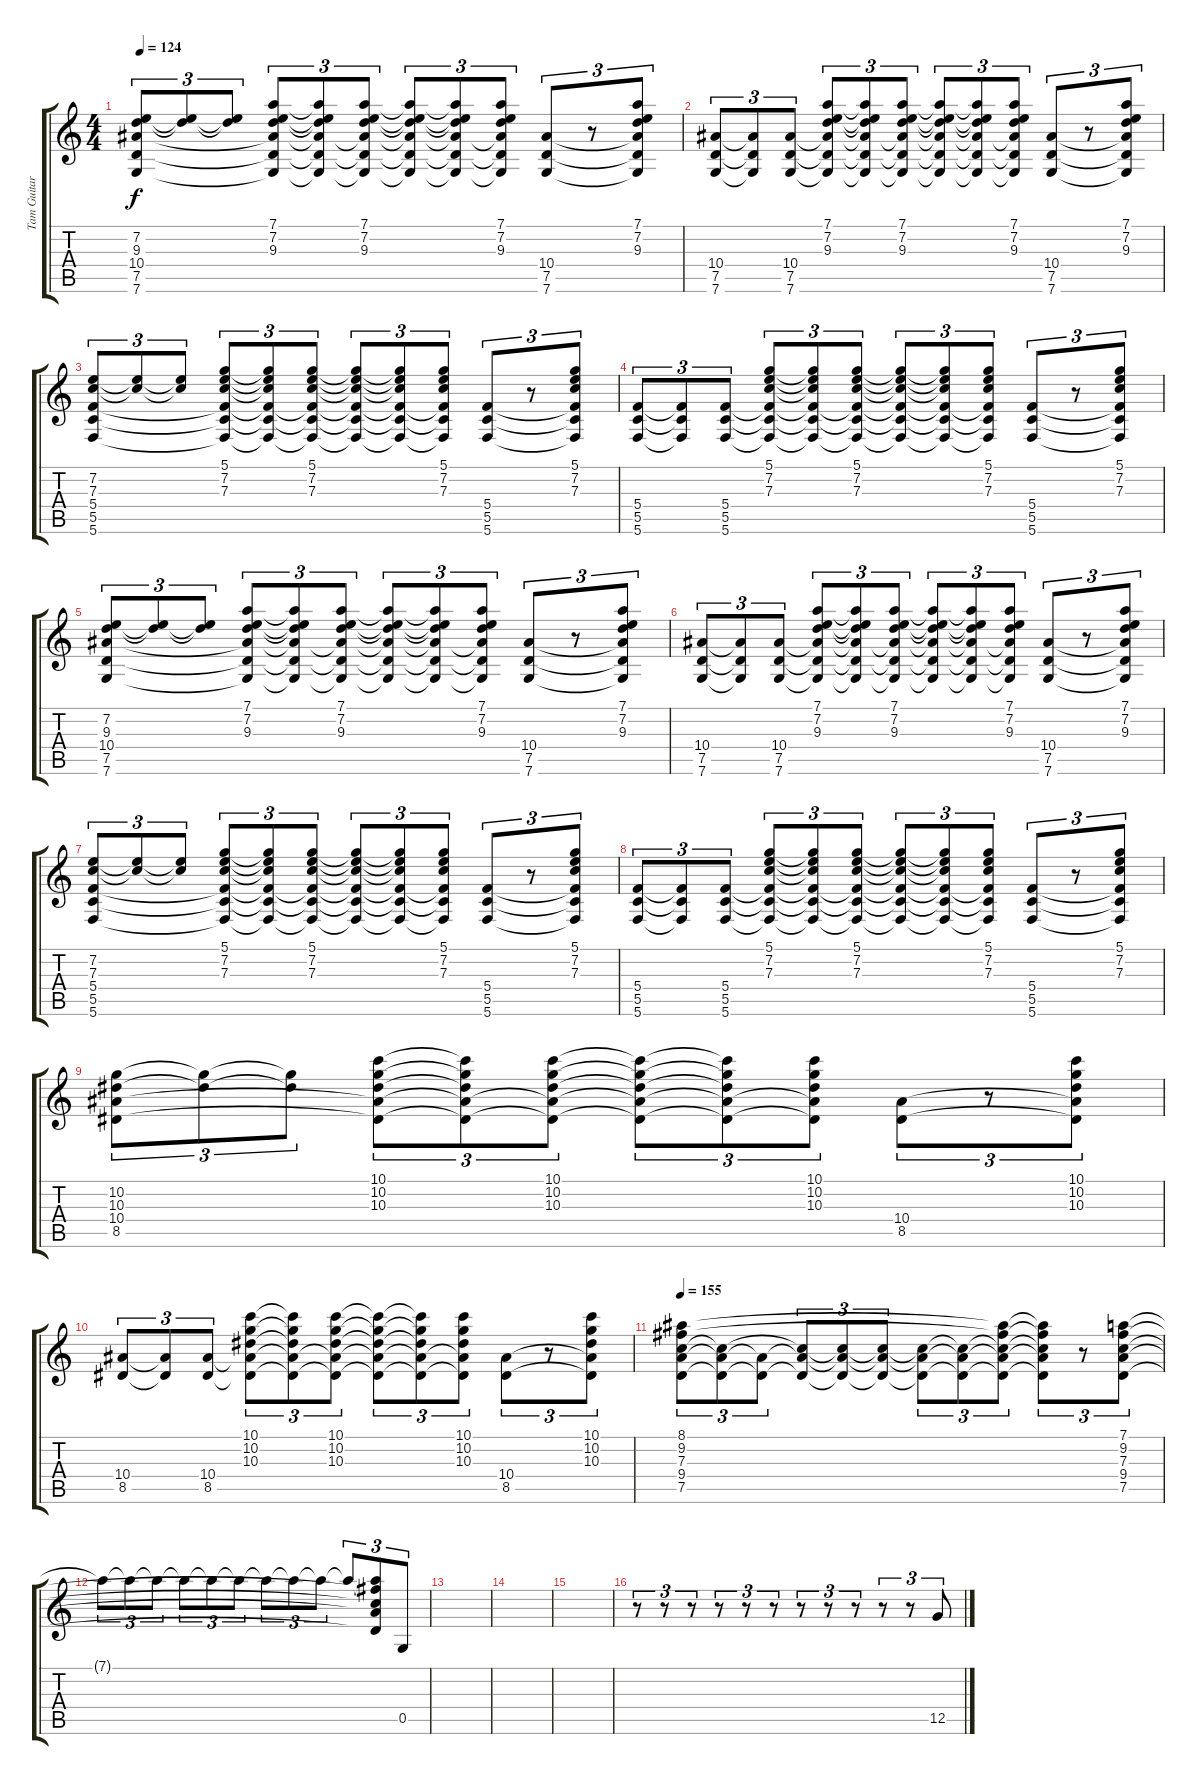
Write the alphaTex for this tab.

\track ("Tam Guitar" "Tam Guitar") {instrument overdrivenguitar}
\staff {score tabs}
\tuning (D4 A3 F3 C3 G2 C2) {hide}
\ts (4 4)
\tempo 124
\clef g2
\ks c
(7.2 9.3 10.4 7.5 7.6).8{tu (3 2) dy f} (7.2{t} 9.3{t}).8{tu (3 2)} (7.2{t} 9.3{t}).8{tu (3 2)} (7.1 7.2 9.3 10.4{t} 7.5{t} 7.6{t}).8{tu (3 2)} (7.1{t} 7.2{t} 9.3{t} 10.4{t} 7.5{t} 7.6{t}).8{tu (3 2)} (7.1 7.2 9.3 10.4{t} 7.5{t} 7.6{t}).8{tu (3 2)} (7.1{t} 7.2{t} 9.3{t} 10.4{t} 7.5{t} 7.6{t}).8{tu (3 2)} (7.1{t} 7.2{t} 9.3{t} 10.4{t} 7.5{t} 7.6{t}).8{tu (3 2)} (7.1 7.2 9.3 10.4{t} 7.5{t} 7.6{t}).8{tu (3 2)} (10.4 7.5 7.6).8{tu (3 2)} r.8{tu (3 2)} (7.1 7.2 9.3 10.4{t} 7.5{t} 7.6{t}).8{tu (3 2)} |
(10.4 7.5 7.6).8{tu (3 2)} (10.4{t} 7.5{t} 7.6{t}).8{tu (3 2)} (10.4 7.5 7.6).8{tu (3 2)} (7.1 7.2 9.3 10.4{t} 7.5{t} 7.6{t}).8{tu (3 2)} (7.1{t} 7.2{t} 9.3{t} 10.4{t} 7.5{t} 7.6{t}).8{tu (3 2)} (7.1 7.2 9.3 10.4{t} 7.5{t} 7.6{t}).8{tu (3 2)} (7.1{t} 7.2{t} 9.3{t} 10.4{t} 7.5{t} 7.6{t}).8{tu (3 2)} (7.1{t} 7.2{t} 9.3{t} 10.4{t} 7.5{t} 7.6{t}).8{tu (3 2)} (7.1 7.2 9.3 10.4{t} 7.5{t} 7.6{t}).8{tu (3 2)} (10.4 7.5 7.6).8{tu (3 2)} r.8{tu (3 2)} (7.1 7.2 9.3 10.4{t} 7.5{t} 7.6{t}).8{tu (3 2)} |
(7.2 7.3 5.4 5.5 5.6).8{tu (3 2)} (7.2{t} 7.3{t}).8{tu (3 2)} (7.2{t} 7.3{t}).8{tu (3 2)} (5.1 7.2 7.3 5.4{t} 5.5{t} 5.6{t}).8{tu (3 2)} (5.1{t} 7.2{t} 7.3{t} 5.4{t} 5.5{t} 5.6{t}).8{tu (3 2)} (5.1 7.2 7.3 5.4{t} 5.5{t} 5.6{t}).8{tu (3 2)} (5.1{t} 7.2{t} 7.3{t} 5.4{t} 5.5{t} 5.6{t}).8{tu (3 2)} (5.1{t} 7.2{t} 7.3{t} 5.4{t} 5.5{t} 5.6{t}).8{tu (3 2)} (5.1 7.2 7.3 5.4{t} 5.5{t} 5.6{t}).8{tu (3 2)} (5.4 5.5 5.6).8{tu (3 2)} r.8{tu (3 2)} (5.1 7.2 7.3 5.4{t} 5.5{t} 5.6{t}).8{tu (3 2)} |
(5.4 5.5 5.6).8{tu (3 2)} (5.4{t} 5.5{t} 5.6{t}).8{tu (3 2)} (5.4 5.5 5.6).8{tu (3 2)} (5.1 7.2 7.3 5.4{t} 5.5{t} 5.6{t}).8{tu (3 2)} (5.1{t} 7.2{t} 7.3{t} 5.4{t} 5.5{t} 5.6{t}).8{tu (3 2)} (5.1 7.2 7.3 5.4{t} 5.5{t} 5.6{t}).8{tu (3 2)} (5.1{t} 7.2{t} 7.3{t} 5.4{t} 5.5{t} 5.6{t}).8{tu (3 2)} (5.1{t} 7.2{t} 7.3{t} 5.4{t} 5.5{t} 5.6{t}).8{tu (3 2)} (5.1 7.2 7.3 5.4{t} 5.5{t} 5.6{t}).8{tu (3 2)} (5.4 5.5 5.6).8{tu (3 2)} r.8{tu (3 2)} (5.1 7.2 7.3 5.4{t} 5.5{t} 5.6{t}).8{tu (3 2)} |
(7.2 9.3 10.4 7.5 7.6).8{tu (3 2)} (7.2{t} 9.3{t}).8{tu (3 2)} (7.2{t} 9.3{t}).8{tu (3 2)} (7.1 7.2 9.3 10.4{t} 7.5{t} 7.6{t}).8{tu (3 2)} (7.1{t} 7.2{t} 9.3{t} 10.4{t} 7.5{t} 7.6{t}).8{tu (3 2)} (7.1 7.2 9.3 10.4{t} 7.5{t} 7.6{t}).8{tu (3 2)} (7.1{t} 7.2{t} 9.3{t} 10.4{t} 7.5{t} 7.6{t}).8{tu (3 2)} (7.1{t} 7.2{t} 9.3{t} 10.4{t} 7.5{t} 7.6{t}).8{tu (3 2)} (7.1 7.2 9.3 10.4{t} 7.5{t} 7.6{t}).8{tu (3 2)} (10.4 7.5 7.6).8{tu (3 2)} r.8{tu (3 2)} (7.1 7.2 9.3 10.4{t} 7.5{t} 7.6{t}).8{tu (3 2)} |
(10.4 7.5 7.6).8{tu (3 2)} (10.4{t} 7.5{t} 7.6{t}).8{tu (3 2)} (10.4 7.5 7.6).8{tu (3 2)} (7.1 7.2 9.3 10.4{t} 7.5{t} 7.6{t}).8{tu (3 2)} (7.1{t} 7.2{t} 9.3{t} 10.4{t} 7.5{t} 7.6{t}).8{tu (3 2)} (7.1 7.2 9.3 10.4{t} 7.5{t} 7.6{t}).8{tu (3 2)} (7.1{t} 7.2{t} 9.3{t} 10.4{t} 7.5{t} 7.6{t}).8{tu (3 2)} (7.1{t} 7.2{t} 9.3{t} 10.4{t} 7.5{t} 7.6{t}).8{tu (3 2)} (7.1 7.2 9.3 10.4{t} 7.5{t} 7.6{t}).8{tu (3 2)} (10.4 7.5 7.6).8{tu (3 2)} r.8{tu (3 2)} (7.1 7.2 9.3 10.4{t} 7.5{t} 7.6{t}).8{tu (3 2)} |
(7.2 7.3 5.4 5.5 5.6).8{tu (3 2)} (7.2{t} 7.3{t}).8{tu (3 2)} (7.2{t} 7.3{t}).8{tu (3 2)} (5.1 7.2 7.3 5.4{t} 5.5{t} 5.6{t}).8{tu (3 2)} (5.1{t} 7.2{t} 7.3{t} 5.4{t} 5.5{t} 5.6{t}).8{tu (3 2)} (5.1 7.2 7.3 5.4{t} 5.5{t} 5.6{t}).8{tu (3 2)} (5.1{t} 7.2{t} 7.3{t} 5.4{t} 5.5{t} 5.6{t}).8{tu (3 2)} (5.1{t} 7.2{t} 7.3{t} 5.4{t} 5.5{t} 5.6{t}).8{tu (3 2)} (5.1 7.2 7.3 5.4{t} 5.5{t} 5.6{t}).8{tu (3 2)} (5.4 5.5 5.6).8{tu (3 2)} r.8{tu (3 2)} (5.1 7.2 7.3 5.4{t} 5.5{t} 5.6{t}).8{tu (3 2)} |
(5.4 5.5 5.6).8{tu (3 2)} (5.4{t} 5.5{t} 5.6{t}).8{tu (3 2)} (5.4 5.5 5.6).8{tu (3 2)} (5.1 7.2 7.3 5.4{t} 5.5{t} 5.6{t}).8{tu (3 2)} (5.1{t} 7.2{t} 7.3{t} 5.4{t} 5.5{t} 5.6{t}).8{tu (3 2)} (5.1 7.2 7.3 5.4{t} 5.5{t} 5.6{t}).8{tu (3 2)} (5.1{t} 7.2{t} 7.3{t} 5.4{t} 5.5{t} 5.6{t}).8{tu (3 2)} (5.1{t} 7.2{t} 7.3{t} 5.4{t} 5.5{t} 5.6{t}).8{tu (3 2)} (5.1 7.2 7.3 5.4{t} 5.5{t} 5.6{t}).8{tu (3 2)} (5.4 5.5 5.6).8{tu (3 2)} r.8{tu (3 2)} (5.1 7.2 7.3 5.4{t} 5.5{t} 5.6{t}).8{tu (3 2)} |
(10.2 10.3 10.4 8.5).8{tu (3 2)} (10.2{t} 10.3{t}).8{tu (3 2)} (10.2{t} 10.3{t}).8{tu (3 2)} (10.1 10.2 10.3 10.4{t} 8.5{t}).8{tu (3 2)} (10.1{t} 10.2{t} 10.3{t} 10.4{t} 8.5{t}).8{tu (3 2)} (10.1 10.2 10.3 10.4{t} 8.5{t}).8{tu (3 2)} (10.1{t} 10.2{t} 10.3{t} 10.4{t} 8.5{t}).8{tu (3 2)} (10.1{t} 10.2{t} 10.3{t} 10.4{t} 8.5{t}).8{tu (3 2)} (10.1 10.2 10.3 10.4{t} 8.5{t}).8{tu (3 2)} (10.4 8.5).8{tu (3 2)} r.8{tu (3 2)} (10.1 10.2 10.3 10.4{t} 8.5{t}).8{tu (3 2)} |
(10.4 8.5).8{tu (3 2)} (10.4{t} 8.5{t}).8{tu (3 2)} (10.4 8.5).8{tu (3 2)} (10.1 10.2 10.3 10.4{t} 8.5{t}).8{tu (3 2)} (10.1{t} 10.2{t} 10.3{t} 10.4{t} 8.5{t}).8{tu (3 2)} (10.1 10.2 10.3 10.4{t} 8.5{t}).8{tu (3 2)} (10.1{t} 10.2{t} 10.3{t} 10.4{t} 8.5{t}).8{tu (3 2)} (10.1{t} 10.2{t} 10.3{t} 10.4{t} 8.5{t}).8{tu (3 2)} (10.1 10.2 10.3 10.4{t} 8.5{t}).8{tu (3 2)} (10.4 8.5).8{tu (3 2)} r.8{tu (3 2)} (10.1 10.2 10.3 10.4{t} 8.5{t}).8{tu (3 2)} |
\tempo 155
(8.1 9.2 7.3 9.4 7.5).8{tu (3 2)} (7.3{t} 9.4{t} 7.5{t}).8{tu (3 2)} (9.4{t} 7.5{t}).8{tu (3 2)} (7.3{t} 9.4{t} 7.5{t}).8{tu (3 2)} (7.3{t} 9.4{t} 7.5{t}).8{tu (3 2)} (7.3{t} 9.4{t} 7.5{t}).8{tu (3 2)} (7.3{t} 9.4{t} 7.5{t}).8{tu (3 2)} (7.3{t} 9.4{t} 7.5{t}).8{tu (3 2)} (8.1{t} 9.2{t} 7.3{t} 9.4{t} 7.5{t}).8{tu (3 2)} (8.1{t} 9.2{t} 7.3{t} 9.4{t} 7.5{t}).8{tu (3 2)} r.8{tu (3 2)} (7.1 9.2 7.3 9.4 7.5).8{tu (3 2)} |
7.1{t}.8{tu (3 2)} 7.1{t}.8{tu (3 2)} 7.1{t}.8{tu (3 2)} 7.1{t}.8{tu (3 2)} 7.1{t}.8{tu (3 2)} 7.1{t}.8{tu (3 2)} 7.1{t}.8{tu (3 2)} 7.1{t}.8{tu (3 2)} 7.1{t}.8{tu (3 2)} 7.1{t}.8{tu (3 2)} (7.1{t} 9.2{t} 7.3{t} 9.4{t} 7.5{t}).8{tu (3 2)} 0.5.8{tu (3 2)} |
|
|
|
r.8{tu (3 2)} r.8{tu (3 2)} r.8{tu (3 2)} r.8{tu (3 2)} r.8{tu (3 2)} r.8{tu (3 2)} r.8{tu (3 2)} r.8{tu (3 2)} r.8{tu (3 2)} r.8{tu (3 2)} r.8{tu (3 2)} 12.5.8{tu (3 2)}
